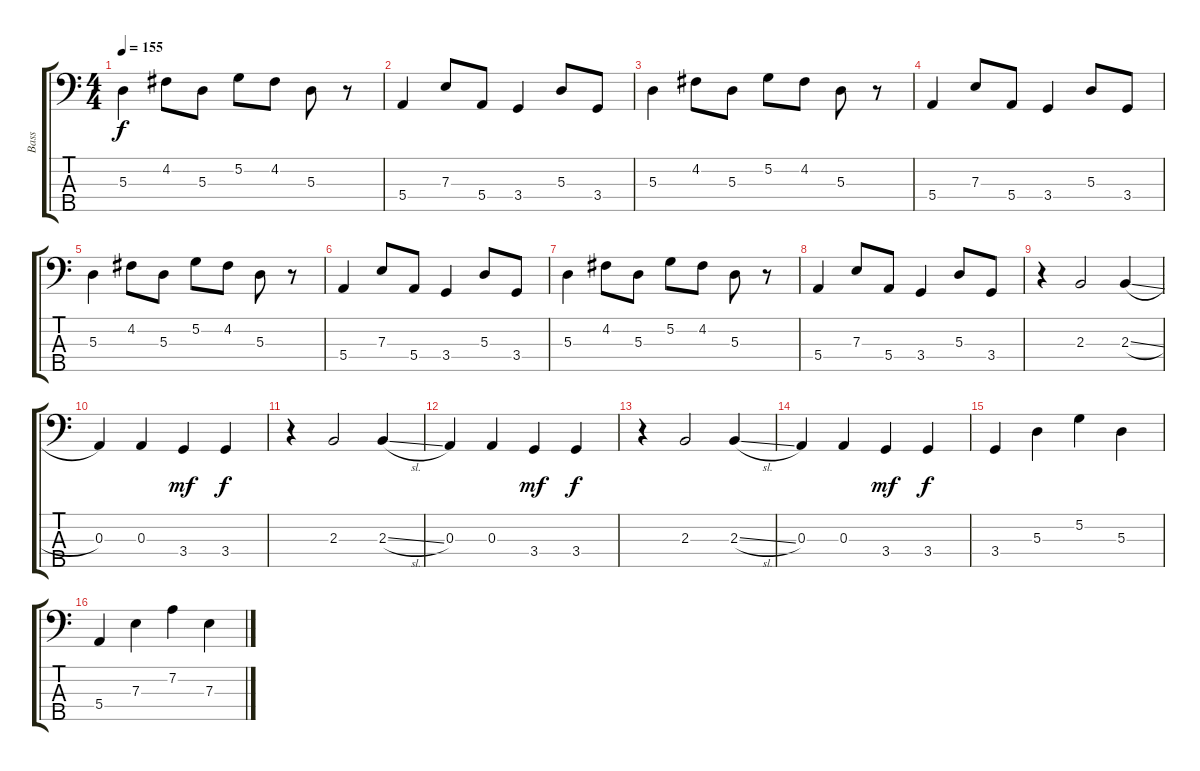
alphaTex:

\track ("Bass" "Bass") {instrument electricbassfinger}
\staff {score tabs}
\tuning (G2 D2 A1 E1 B0) {hide}
\ts (4 4)
\tempo 155
\clef f4
\ks c
5.3.4{dy f} 4.2.8 5.3.8 5.2.8 4.2.8 5.3.8 r.8 |
5.4.4 7.3.8 5.4.8 3.4.4 5.3.8 3.4.8 |
5.3.4 4.2.8 5.3.8 5.2.8 4.2.8 5.3.8 r.8 |
5.4.4 7.3.8 5.4.8 3.4.4 5.3.8 3.4.8 |
5.3.4 4.2.8 5.3.8 5.2.8 4.2.8 5.3.8 r.8 |
5.4.4 7.3.8 5.4.8 3.4.4 5.3.8 3.4.8 |
5.3.4 4.2.8 5.3.8 5.2.8 4.2.8 5.3.8 r.8 |
5.4.4 7.3.8 5.4.8 3.4.4 5.3.8 3.4.8 |
r.4 2.3.2 2.3{sl}.4 |
0.3.4 0.3.4 3.4.4{dy mf} 3.4.4{dy f} |
r.4 2.3.2 2.3{sl}.4 |
0.3.4 0.3.4 3.4.4{dy mf} 3.4.4{dy f} |
r.4 2.3.2 2.3{sl}.4 |
0.3.4 0.3.4 3.4.4{dy mf} 3.4.4{dy f} |
3.4.4 5.3.4 5.2.4 5.3.4 |
5.4.4 7.3.4 7.2.4 7.3.4
